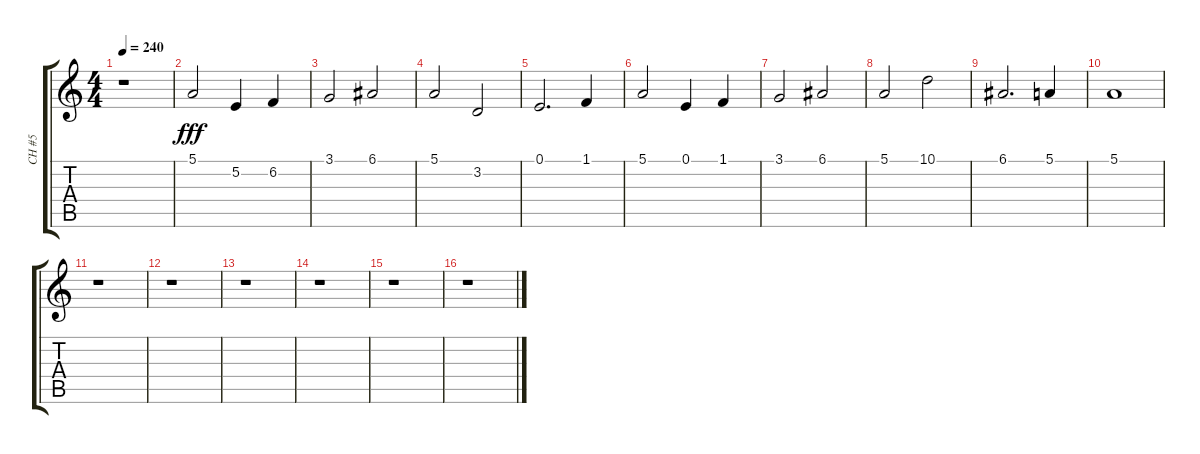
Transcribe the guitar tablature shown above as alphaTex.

\track ("CH #5" "CH #5") {instrument oboe}
\staff {score tabs}
\tuning (E4 B3 G3 D3 A2 E2) {hide}
\ts (4 4)
\tempo 240
\clef g2
\ks c
r.1{dy fff} |
5.1.2 5.2.4 6.2.4 |
3.1.2 6.1.2 |
5.1.2 3.2.2 |
0.1.2{d} 1.1.4 |
5.1.2 0.1.4 1.1.4 |
3.1.2 6.1.2 |
5.1.2 10.1.2 |
6.1.2{d} 5.1.4 |
5.1.1 |
r.1 |
r.1 |
r.1 |
r.1 |
r.1 |
r.1
